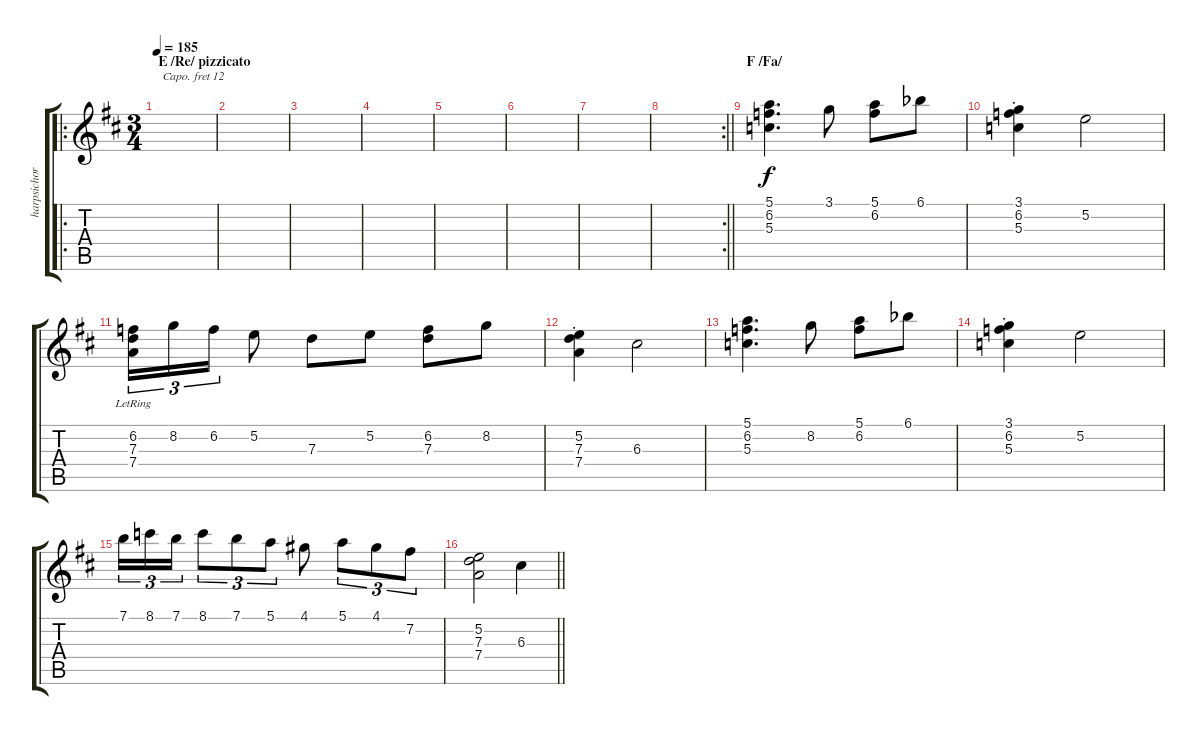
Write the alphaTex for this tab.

\track ("harpsichord 1" "harpsichor") {instrument harpsichord}
\staff {score tabs}
\capo 12
\tuning (E4 B3 G3 D3 A2 E2) {hide}
\ro
\ts (3 4)
\section ("" "E /Re/ pizzicato")
\tempo 185
\clef g2
\ks d
|
|
|
|
|
|
|
\rc 2
\barLineRight lightlight
|
\section ("" "F /Fa/")
(5.1 6.2 5.3).4{d} 3.1.8 (5.1 6.2).8 6.1{acc b}.8 |
(3.1{st} 6.2{st} 5.3{st}).4 5.2.2 |
(6.2 7.3{lr} 7.4{lr}).16{tu (3 2)} 8.2.16{tu (3 2)} 6.2.16{tu (3 2)} 5.2.8 7.3.8 5.2.8 (6.2 7.3).8 8.2.8 |
(5.2{st} 7.3{st} 7.4{st}).4 6.3.2 |
(5.1 6.2 5.3).4{d} 8.2.8 (5.1 6.2).8 6.1{acc b}.8 |
(3.1{st} 6.2{st} 5.3{st}).4 5.2.2 |
7.1.16{tu (3 2)} 8.1.16{tu (3 2)} 7.1.16{tu (3 2)} 8.1.8{tu (3 2)} 7.1.8{tu (3 2)} 5.1.8{tu (3 2)} 4.1.8 5.1.8{tu (3 2)} 4.1.8{tu (3 2)} 7.2.8{tu (3 2)} |
\barLineRight lightlight
(5.2 7.3 7.4).2 6.3.4
